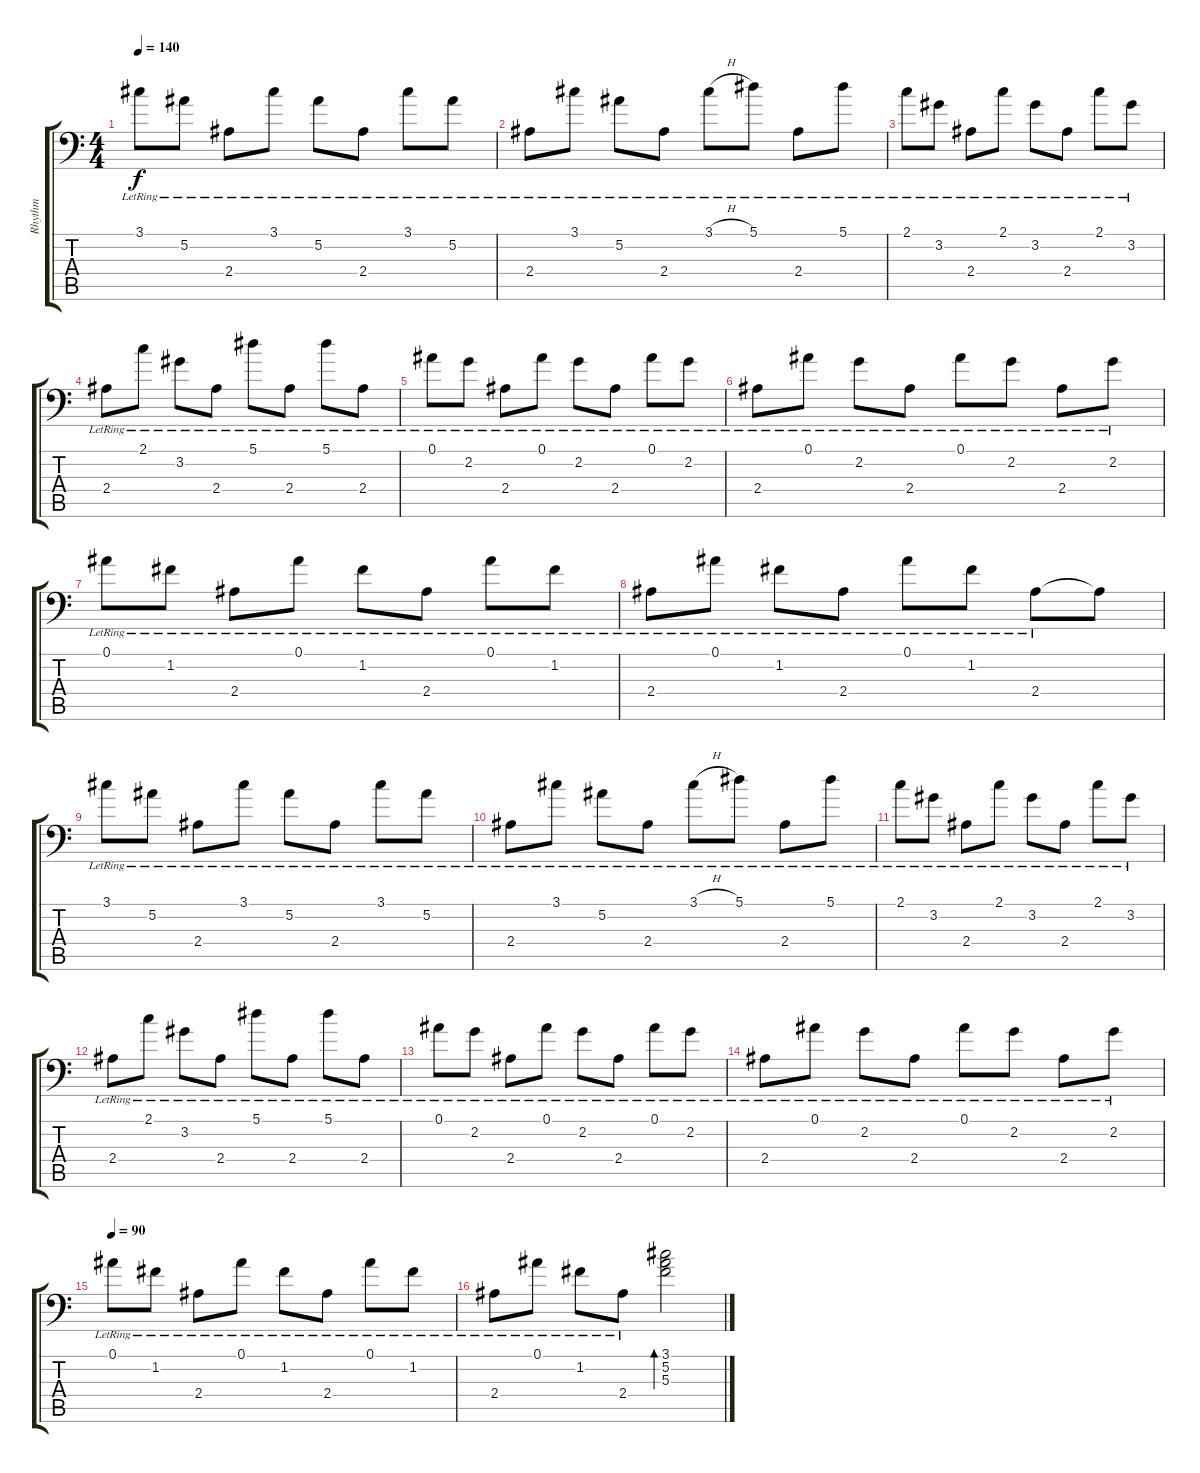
\track ("Rhythm" "Rhythm") {instrument distortionguitar}
\staff {score tabs}
\tuning (Bb3 F3 Db3 Ab2 Eb2 Bb1) {hide}
\ts (4 4)
\tempo 140
\clef f4
\ks c
3.1{lr}.8{txt "" dy f instrument electricguitarclean} 5.2{lr}.8 2.4{lr}.8 3.1{lr}.8 5.2{lr}.8 2.4{lr}.8 3.1{lr}.8 5.2{lr}.8 |
2.4{lr}.8 3.1{lr}.8 5.2{lr}.8 2.4{lr}.8 3.1{h lr}.8 5.1{lr}.8 2.4{lr}.8 5.1{lr}.8 |
2.1{lr}.8 3.2{lr}.8 2.4{lr}.8 2.1{lr}.8 3.2{lr}.8 2.4{lr}.8 2.1{lr}.8 3.2{lr}.8 |
2.4{lr}.8 2.1{lr}.8 3.2{lr}.8 2.4{lr}.8 5.1{lr}.8 2.4{lr}.8 5.1{lr}.8 2.4{lr}.8 |
0.1{lr}.8 2.2{lr}.8 2.4{lr}.8 0.1{lr}.8 2.2{lr}.8 2.4{lr}.8 0.1{lr}.8 2.2{lr}.8 |
2.4{lr}.8 0.1{lr}.8 2.2{lr}.8 2.4{lr}.8 0.1{lr}.8 2.2{lr}.8 2.4{lr}.8 2.2{lr}.8 |
0.1{lr}.8 1.2{lr}.8 2.4{lr}.8 0.1{lr}.8 1.2{lr}.8 2.4{lr}.8 0.1{lr}.8 1.2{lr}.8 |
2.4{lr}.8 0.1{lr}.8 1.2{lr}.8 2.4{lr}.8 0.1{lr}.8 1.2{lr}.8 2.4{lr}.8 2.4{t}.8 |
3.1{lr}.8 5.2{lr}.8 2.4{lr}.8 3.1{lr}.8 5.2{lr}.8 2.4{lr}.8 3.1{lr}.8 5.2{lr}.8 |
2.4{lr}.8 3.1{lr}.8 5.2{lr}.8 2.4{lr}.8 3.1{h lr}.8 5.1{lr}.8 2.4{lr}.8 5.1{lr}.8 |
2.1{lr}.8 3.2{lr}.8 2.4{lr}.8 2.1{lr}.8 3.2{lr}.8 2.4{lr}.8 2.1{lr}.8 3.2{lr}.8 |
2.4{lr}.8 2.1{lr}.8 3.2{lr}.8 2.4{lr}.8 5.1{lr}.8 2.4{lr}.8 5.1{lr}.8 2.4{lr}.8 |
0.1{lr}.8 2.2{lr}.8 2.4{lr}.8 0.1{lr}.8 2.2{lr}.8 2.4{lr}.8 0.1{lr}.8 2.2{lr}.8 |
2.4{lr}.8 0.1{lr}.8 2.2{lr}.8 2.4{lr}.8 0.1{lr}.8 2.2{lr}.8 2.4{lr}.8 2.2{lr}.8 |
\tempo 90
0.1{lr}.8 1.2{lr}.8 2.4{lr}.8 0.1{lr}.8 1.2{lr}.8 2.4{lr}.8 0.1{lr}.8 1.2{lr}.8 |
2.4{lr}.8 0.1{lr}.8 1.2{lr}.8 2.4{lr}.8 (3.1 5.2 5.3).2{bd 480}
